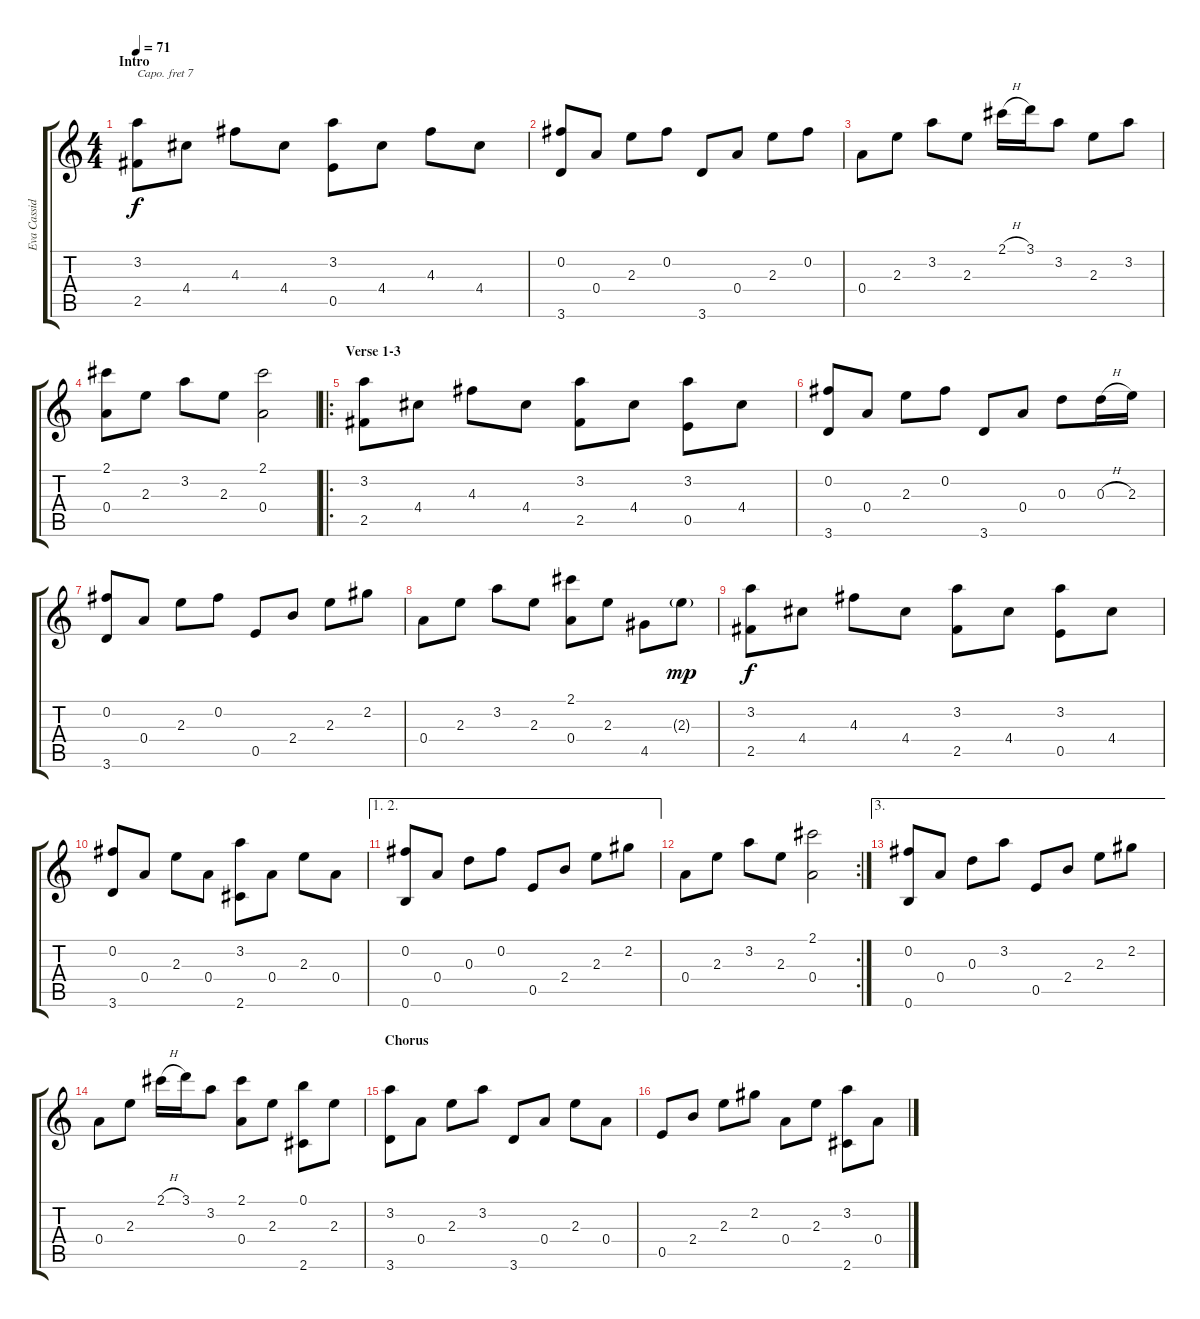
\track ("Eva Cassidy" "Eva Cassid") {instrument acousticguitarnylon}
\staff {score tabs}
\capo 7
\tuning (E4 B3 G3 D3 A2 E2) {hide}
\ts (4 4)
\section ("" "Intro")
\tempo 71
\clef g2
\ks c
(3.2 2.5).8{dy f instrument acousticguitarnylon} 4.4.8 4.3.8 4.4.8 (3.2 0.5).8 4.4.8 4.3.8 4.4.8 |
(0.2 3.6).8 0.4.8 2.3.8 0.2.8 3.6.8 0.4.8 2.3.8 0.2.8 |
0.4.8 2.3.8 3.2.8 2.3.8 2.1{h}.16 3.1.16 3.2.8 2.3.8 3.2.8 |
(2.1 0.4).8 2.3.8 3.2.8 2.3.8 (2.1 0.4).2 |
\ro
\section ("" "Verse 1-3")
(3.2 2.5).8 4.4.8 4.3.8 4.4.8 (3.2 2.5).8 4.4.8 (3.2 0.5).8 4.4.8 |
(0.2 3.6).8 0.4.8 2.3.8 0.2.8 3.6.8 0.4.8 0.3.8 0.3{h}.16 2.3.16 |
(0.2 3.6).8 0.4.8 2.3.8 0.2.8 0.5.8 2.4.8 2.3.8 2.2.8 |
0.4.8 2.3.8 3.2.8 2.3.8 (2.1 0.4).8 2.3.8 4.5.8 2.3{g}.8{dy mp} |
(3.2 2.5).8{dy f} 4.4.8 4.3.8 4.4.8 (3.2 2.5).8 4.4.8 (3.2 0.5).8 4.4.8 |
(0.2 3.6).8 0.4.8 2.3.8 0.4.8 (3.2 2.6).8 0.4.8 2.3.8 0.4.8 |
\ae (1 2)
(0.2 0.6).8 0.4.8 0.3.8 0.2.8 0.5.8 2.4.8 2.3.8 2.2.8 |
\rc 2
0.4.8 2.3.8 3.2.8 2.3.8 (2.1 0.4).2 |
\ae 3
(0.2 0.6).8 0.4.8 0.3.8 3.2.8 0.5.8 2.4.8 2.3.8 2.2.8 |
0.4.8 2.3.8 2.1{h}.16 3.1.16 3.2.8 (2.1 0.4).8 2.3.8 (0.1 2.6).8 2.3.8 |
\section ("" "Chorus")
(3.2 3.6).8 0.4.8 2.3.8 3.2.8 3.6.8 0.4.8 2.3.8 0.4.8 |
0.5.8 2.4.8 2.3.8 2.2.8 0.4.8 2.3.8 (3.2 2.6).8 0.4.8
